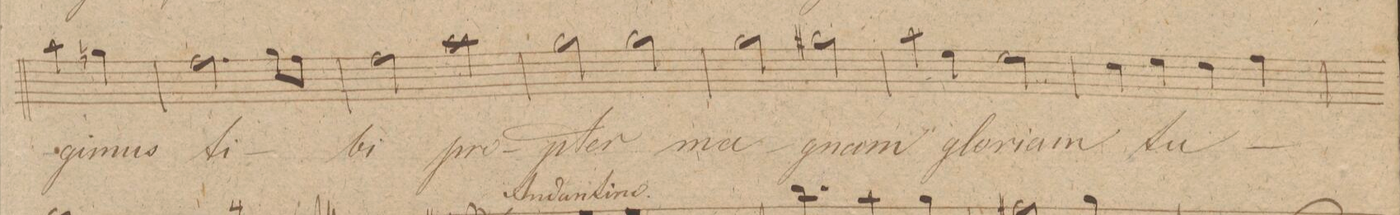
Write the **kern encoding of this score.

**kern	**text	**dynam
*I"Alto.	*	*
*clefC3	*	*
*k[f#c#g#]	*	*
*met(c|)	*	*
*M2/2	*	*
4b\	-gi-	.
4an\	-mus	.
=53	=53	=53
2.g#\	ti-	.
8a\L	.	.
8g#\J	.	.
=54	=54	=54
2g#\	-bi	.
2b\	pro-	.
=55	=55	=55
2a\	-pter	.
2a\	ma-	.
=56	=56	=56
2a\	.	.
2a#X\	-gnam	.
=57	=57	=57
4b\	glo-	.
4f#\	-ri-	.
2f#\	-am	.
=58	=58	=58
4e\	tu-	.
4f#\	.	.
4e\	.	.
4g#\	.	.
=59	=59	=59
*-	*-	*-
